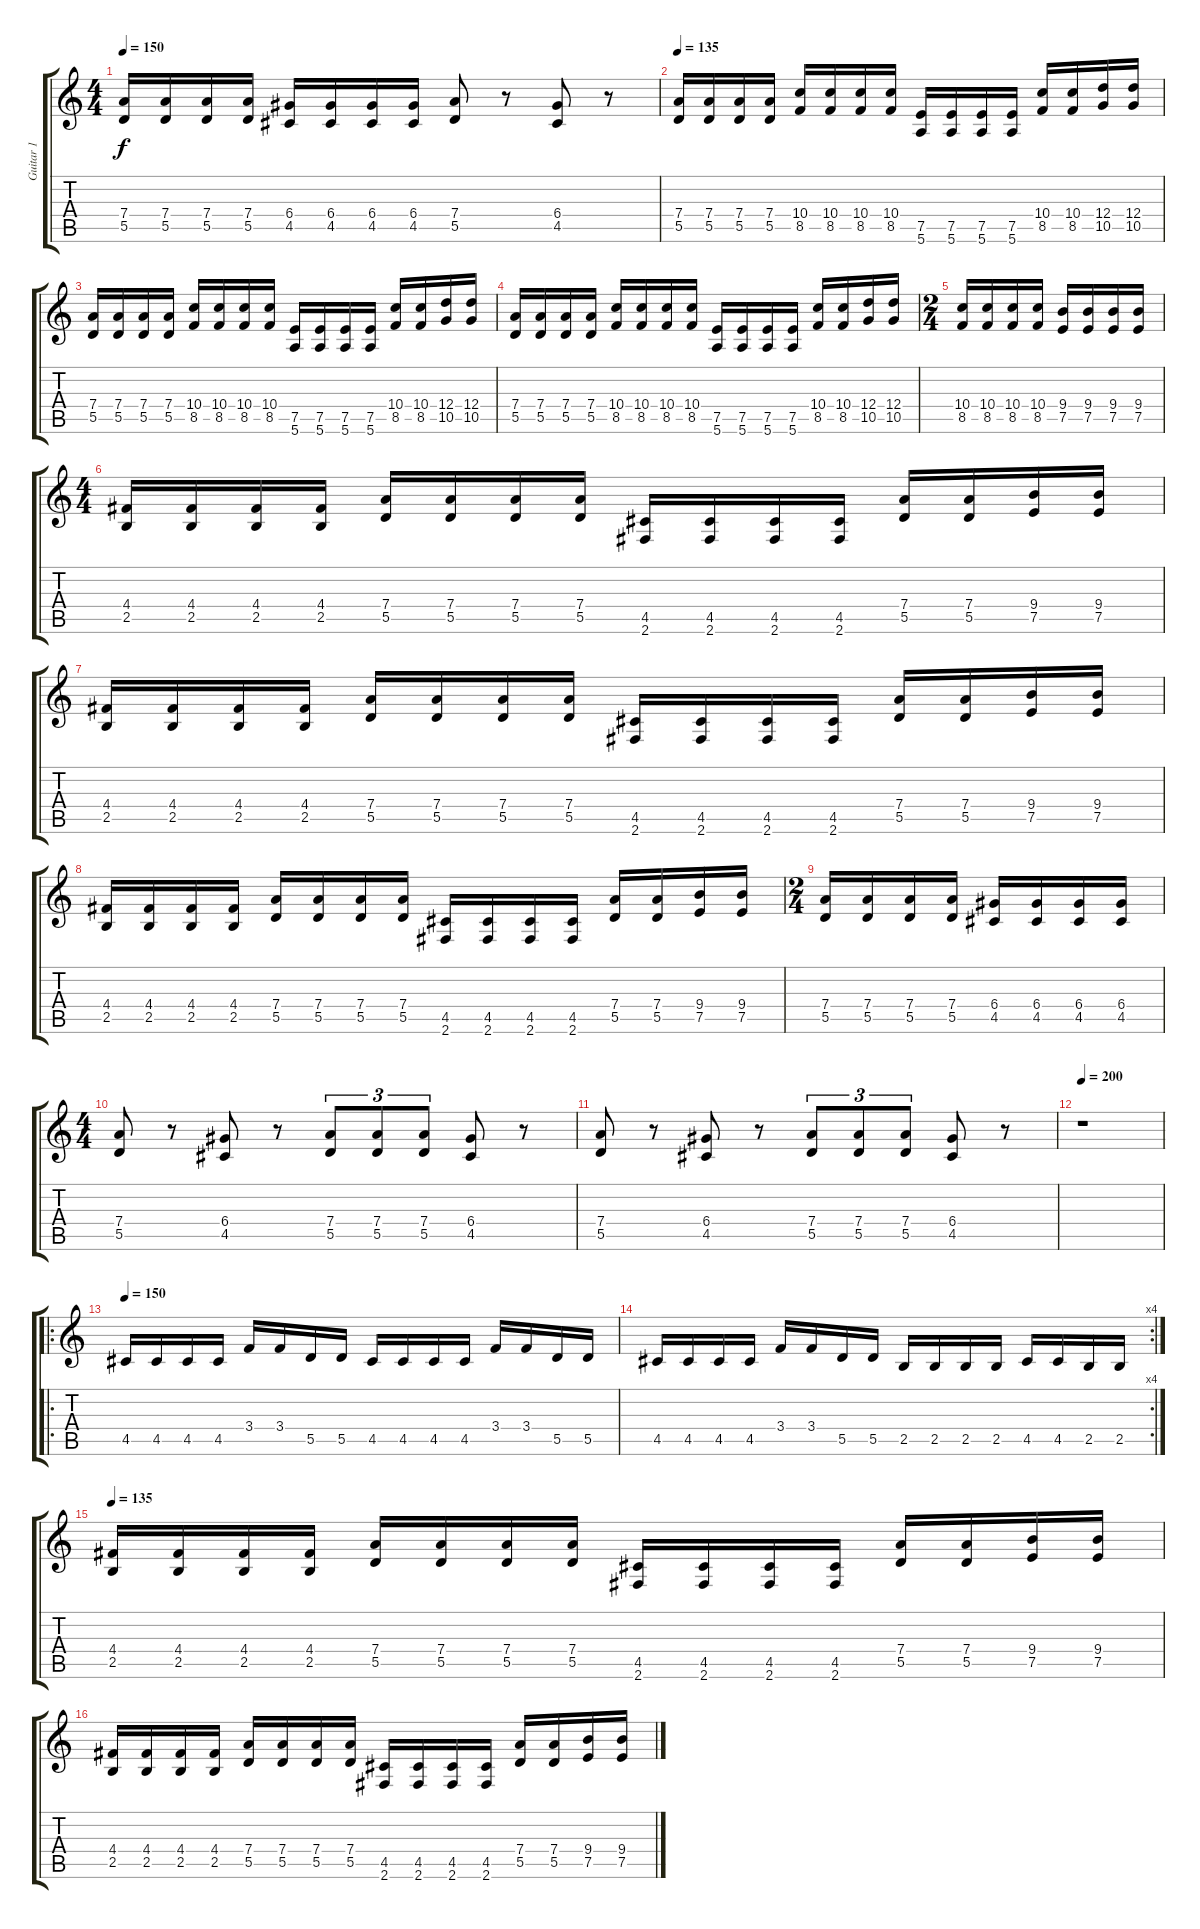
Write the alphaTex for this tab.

\track ("Guitar 1" "Guitar 1") {instrument distortionguitar}
\staff {score tabs}
\tuning (E4 B3 G3 D3 A2 E2) {hide}
\ts (4 4)
\tempo 150
\clef g2
\ks c
(7.4 5.5).16{dy f} (7.4 5.5).16 (7.4 5.5).16 (7.4 5.5).16 (6.4 4.5).16 (6.4 4.5).16 (6.4 4.5).16 (6.4 4.5).16 (7.4 5.5).8 r.8 (6.4 4.5).8 r.8 |
\tempo 135
(7.4 5.5).16 (7.4 5.5).16 (7.4 5.5).16 (7.4 5.5).16 (10.4 8.5).16 (10.4 8.5).16 (10.4 8.5).16 (10.4 8.5).16 (7.5 5.6).16 (7.5 5.6).16 (7.5 5.6).16 (7.5 5.6).16 (10.4 8.5).16 (10.4 8.5).16 (12.4 10.5).16 (12.4 10.5).16 |
(7.4 5.5).16 (7.4 5.5).16 (7.4 5.5).16 (7.4 5.5).16 (10.4 8.5).16 (10.4 8.5).16 (10.4 8.5).16 (10.4 8.5).16 (7.5 5.6).16 (7.5 5.6).16 (7.5 5.6).16 (7.5 5.6).16 (10.4 8.5).16 (10.4 8.5).16 (12.4 10.5).16 (12.4 10.5).16 |
(7.4 5.5).16 (7.4 5.5).16 (7.4 5.5).16 (7.4 5.5).16 (10.4 8.5).16 (10.4 8.5).16 (10.4 8.5).16 (10.4 8.5).16 (7.5 5.6).16 (7.5 5.6).16 (7.5 5.6).16 (7.5 5.6).16 (10.4 8.5).16 (10.4 8.5).16 (12.4 10.5).16 (12.4 10.5).16 |
\ts (2 4)
(10.4 8.5).16 (10.4 8.5).16 (10.4 8.5).16 (10.4 8.5).16 (9.4 7.5).16 (9.4 7.5).16 (9.4 7.5).16 (9.4 7.5).16 |
\ts (4 4)
(4.4 2.5).16 (4.4 2.5).16 (4.4 2.5).16 (4.4 2.5).16 (7.4 5.5).16 (7.4 5.5).16 (7.4 5.5).16 (7.4 5.5).16 (4.5 2.6).16 (4.5 2.6).16 (4.5 2.6).16 (4.5 2.6).16 (7.4 5.5).16 (7.4 5.5).16 (9.4 7.5).16 (9.4 7.5).16 |
(4.4 2.5).16 (4.4 2.5).16 (4.4 2.5).16 (4.4 2.5).16 (7.4 5.5).16 (7.4 5.5).16 (7.4 5.5).16 (7.4 5.5).16 (4.5 2.6).16 (4.5 2.6).16 (4.5 2.6).16 (4.5 2.6).16 (7.4 5.5).16 (7.4 5.5).16 (9.4 7.5).16 (9.4 7.5).16 |
(4.4 2.5).16 (4.4 2.5).16 (4.4 2.5).16 (4.4 2.5).16 (7.4 5.5).16 (7.4 5.5).16 (7.4 5.5).16 (7.4 5.5).16 (4.5 2.6).16 (4.5 2.6).16 (4.5 2.6).16 (4.5 2.6).16 (7.4 5.5).16 (7.4 5.5).16 (9.4 7.5).16 (9.4 7.5).16 |
\ts (2 4)
(7.4 5.5).16 (7.4 5.5).16 (7.4 5.5).16 (7.4 5.5).16 (6.4 4.5).16 (6.4 4.5).16 (6.4 4.5).16 (6.4 4.5).16 |
\ts (4 4)
(7.4 5.5).8 r.8 (6.4 4.5).8 r.8 (7.4 5.5).8{tu (3 2)} (7.4 5.5).8{tu (3 2)} (7.4 5.5).8{tu (3 2)} (6.4 4.5).8 r.8 |
(7.4 5.5).8 r.8 (6.4 4.5).8 r.8 (7.4 5.5).8{tu (3 2)} (7.4 5.5).8{tu (3 2)} (7.4 5.5).8{tu (3 2)} (6.4 4.5).8 r.8 |
\tempo 200
r.1 |
\ro
\tempo 150
4.5.16 4.5.16 4.5.16 4.5.16 3.4.16 3.4.16 5.5.16 5.5.16 4.5.16 4.5.16 4.5.16 4.5.16 3.4.16 3.4.16 5.5.16 5.5.16 |
\rc 4
4.5.16 4.5.16 4.5.16 4.5.16 3.4.16 3.4.16 5.5.16 5.5.16 2.5.16 2.5.16 2.5.16 2.5.16 4.5.16 4.5.16 2.5.16 2.5.16 |
\tempo 135
(4.4 2.5).16 (4.4 2.5).16 (4.4 2.5).16 (4.4 2.5).16 (7.4 5.5).16 (7.4 5.5).16 (7.4 5.5).16 (7.4 5.5).16 (4.5 2.6).16 (4.5 2.6).16 (4.5 2.6).16 (4.5 2.6).16 (7.4 5.5).16 (7.4 5.5).16 (9.4 7.5).16 (9.4 7.5).16 |
(4.4 2.5).16 (4.4 2.5).16 (4.4 2.5).16 (4.4 2.5).16 (7.4 5.5).16 (7.4 5.5).16 (7.4 5.5).16 (7.4 5.5).16 (4.5 2.6).16 (4.5 2.6).16 (4.5 2.6).16 (4.5 2.6).16 (7.4 5.5).16 (7.4 5.5).16 (9.4 7.5).16 (9.4 7.5).16
